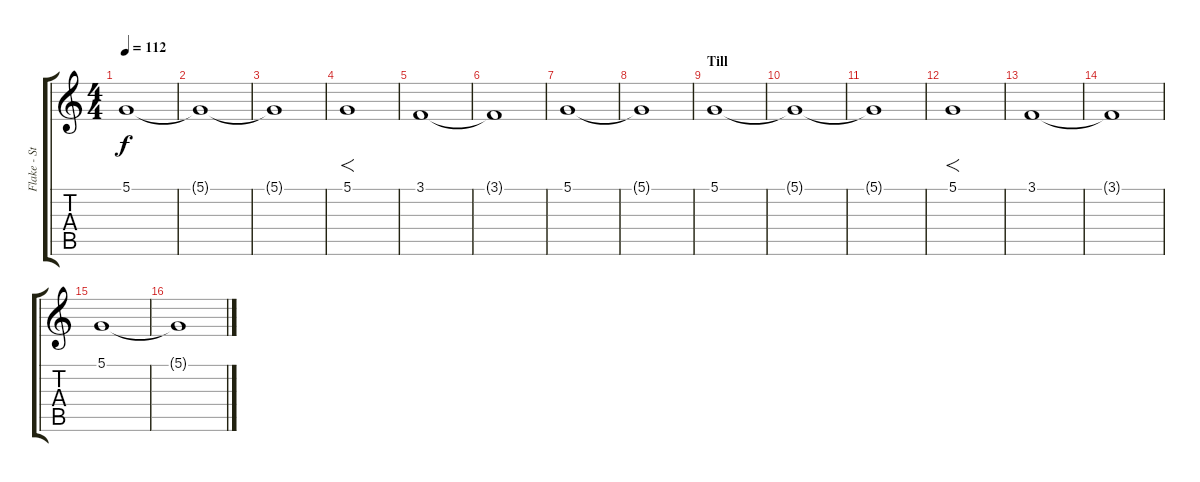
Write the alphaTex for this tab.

\track ("Flake - Strings" "Flake - St") {instrument pad2warm}
\staff {score tabs}
\tuning (D4 A3 F3 C3 G2 C2) {hide}
\ts (4 4)
\tempo 112
\clef g2
\ks c
5.1.1{dy f instrument pad2warm} |
5.1{t}.1 |
5.1{t}.1 |
5.1.1{f volume 16 instrument pad2warm} |
3.1.1{volume 12 instrument pad2warm} |
3.1{t}.1 |
5.1.1 |
5.1{t}.1 |
\section ("" "Till")
5.1.1 |
5.1{t}.1 |
5.1{t}.1 |
5.1.1{f volume 16 instrument pad2warm} |
3.1.1{volume 12 instrument pad2warm} |
3.1{t}.1 |
5.1.1 |
5.1{t}.1
